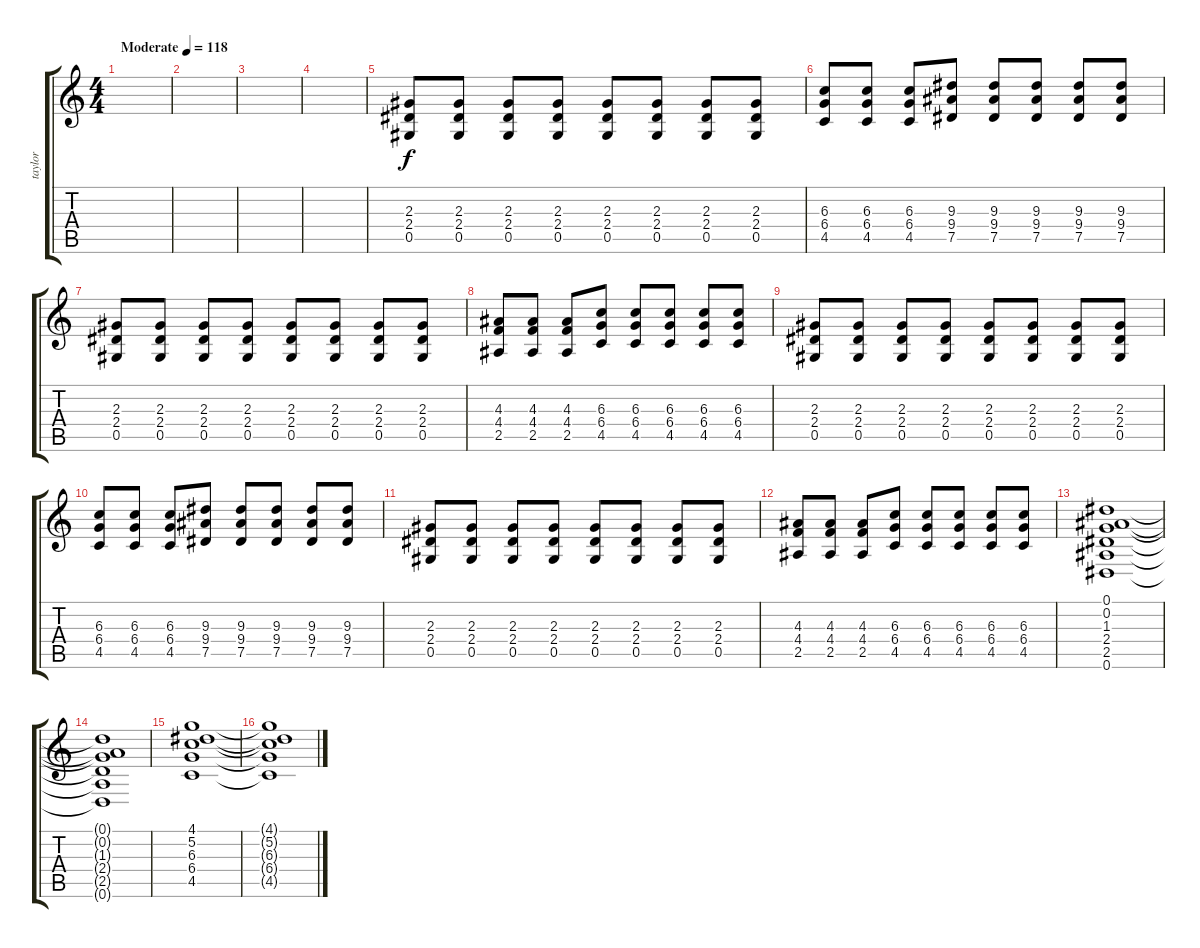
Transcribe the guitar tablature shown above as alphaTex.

\track ("taylor" "taylor") {instrument electricguitarjazz}
\staff {score tabs}
\tuning (Eb4 Bb3 Gb3 Db3 Ab2 Eb2) {hide}
\ts (4 4)
\tempo (118 "Moderate")
\clef g2
\ks c
|
|
|
|
(2.3 2.4 0.5).8 (2.3 2.4 0.5).8 (2.3 2.4 0.5).8 (2.3 2.4 0.5).8 (2.3 2.4 0.5).8 (2.3 2.4 0.5).8 (2.3 2.4 0.5).8 (2.3 2.4 0.5).8 |
(6.3 6.4 4.5).8 (6.3 6.4 4.5).8 (6.3 6.4 4.5).8 (9.3 9.4 7.5).8 (9.3 9.4 7.5).8 (9.3 9.4 7.5).8 (9.3 9.4 7.5).8 (9.3 9.4 7.5).8 |
(2.3 2.4 0.5).8 (2.3 2.4 0.5).8 (2.3 2.4 0.5).8 (2.3 2.4 0.5).8 (2.3 2.4 0.5).8 (2.3 2.4 0.5).8 (2.3 2.4 0.5).8 (2.3 2.4 0.5).8 |
(4.3 4.4 2.5).8 (4.3 4.4 2.5).8 (4.3 4.4 2.5).8 (6.3 6.4 4.5).8 (6.3 6.4 4.5).8 (6.3 6.4 4.5).8 (6.3 6.4 4.5).8 (6.3 6.4 4.5).8 |
(2.3 2.4 0.5).8 (2.3 2.4 0.5).8 (2.3 2.4 0.5).8 (2.3 2.4 0.5).8 (2.3 2.4 0.5).8 (2.3 2.4 0.5).8 (2.3 2.4 0.5).8 (2.3 2.4 0.5).8 |
(6.3 6.4 4.5).8 (6.3 6.4 4.5).8 (6.3 6.4 4.5).8 (9.3 9.4 7.5).8 (9.3 9.4 7.5).8 (9.3 9.4 7.5).8 (9.3 9.4 7.5).8 (9.3 9.4 7.5).8 |
(2.3 2.4 0.5).8 (2.3 2.4 0.5).8 (2.3 2.4 0.5).8 (2.3 2.4 0.5).8 (2.3 2.4 0.5).8 (2.3 2.4 0.5).8 (2.3 2.4 0.5).8 (2.3 2.4 0.5).8 |
(4.3 4.4 2.5).8 (4.3 4.4 2.5).8 (4.3 4.4 2.5).8 (6.3 6.4 4.5).8 (6.3 6.4 4.5).8 (6.3 6.4 4.5).8 (6.3 6.4 4.5).8 (6.3 6.4 4.5).8 |
(0.1 0.2 1.3 2.4 2.5 0.6).1 |
(0.1{t} 0.2{t} 1.3{t} 2.4{t} 2.5{t} 0.6{t}).1 |
(4.1 5.2 6.3 6.4 4.5).1 |
(4.1{t} 5.2{t} 6.3{t} 6.4{t} 4.5{t}).1
